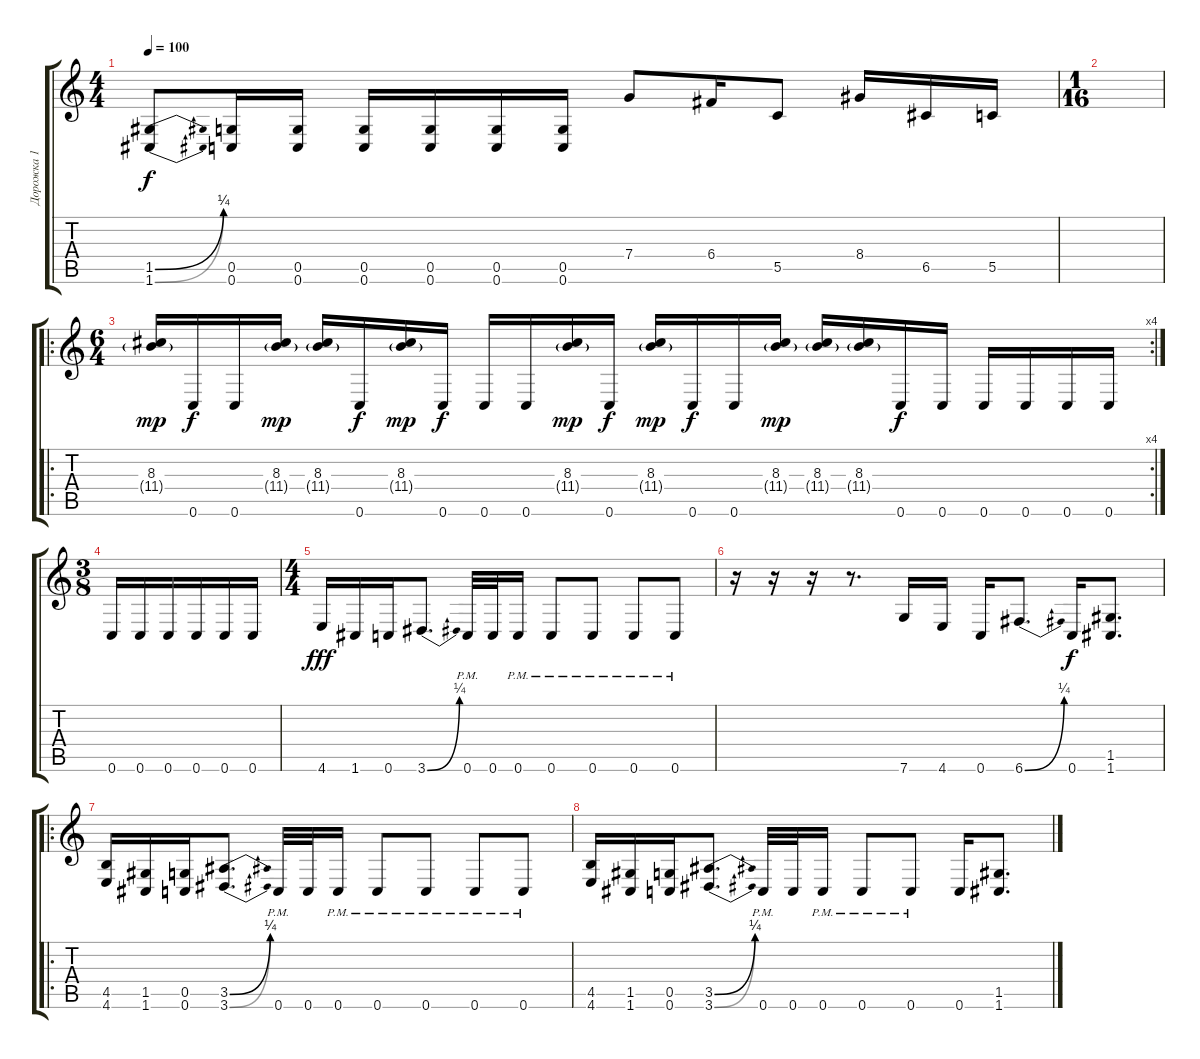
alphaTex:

\track ("Дорожка 1" "Дорожка 1") {instrument overdrivenguitar}
\staff {score tabs}
\tuning (D4 A3 F3 C3 G2 C2) {hide}
\ts (4 4)
\tempo 100
\clef g2
\ks c
(1.5{be (bend 0 0 60 1)} 1.6{be (bend 0 0 60 1)}).8{dy f} (0.5 0.6).16 (0.5 0.6).16 (0.5 0.6).16 (0.5 0.6).16 (0.5 0.6).16 (0.5 0.6).16 7.4.8 6.4.16 5.5.8 8.4.16 6.5.16 5.5.16 |
\ts (1 16)
|
\ro
\rc 4
\ts (6 4)
(8.3 11.4{g}).16{dy mp} 0.6.16{dy f} 0.6.16 (8.3 11.4{g}).16{dy mp} (8.3 11.4{g}).16 0.6.16{dy f} (8.3 11.4{g}).16{dy mp} 0.6.16{dy f} 0.6.16 0.6.16 (8.3 11.4{g}).16{dy mp} 0.6.16{dy f} (8.3 11.4{g}).16{dy mp} 0.6.16{dy f} 0.6.16 (8.3 11.4{g}).16{dy mp} (8.3 11.4{g}).16 (8.3 11.4{g}).16 0.6.16{dy f} 0.6.16 0.6.16 0.6.16 0.6.16 0.6.16 |
\ts (3 8)
0.6.16 0.6.16 0.6.16 0.6.16 0.6.16 0.6.16 |
\ts (4 4)
4.6.16{dy fff} 1.6.16 0.6.16 3.6{be (bend 0 0 60 1)}.8{d} 0.6{pm}.32 0.6.32 0.6{pm}.16 0.6{pm}.8 0.6{pm}.8 0.6{pm}.8 0.6{pm}.8 |
r.16 r.16 r.16 r.8{d} 7.6.16 4.6.16 0.6.16 6.6{be (bend 0 0 60 1)}.8{d} 0.6.16{dy f} (1.5 1.6).8{d} |
\ro
(4.5 4.6).16 (1.5 1.6).16 (0.5 0.6).16 (3.5{be (bend 0 0 60 1)} 3.6{be (bend 0 0 60 1)}).8{d} 0.6{pm}.32 0.6.32 0.6{pm}.16 0.6{pm}.8 0.6{pm}.8 0.6{pm}.8 0.6{pm}.8 |
(4.5 4.6).16 (1.5 1.6).16 (0.5 0.6).16 (3.5{be (bend 0 0 60 1)} 3.6{be (bend 0 0 60 1)}).8{d} 0.6{pm}.32 0.6.32 0.6{pm}.16 0.6{pm}.8 0.6{pm}.8 0.6.16 (1.5 1.6).8{d}
